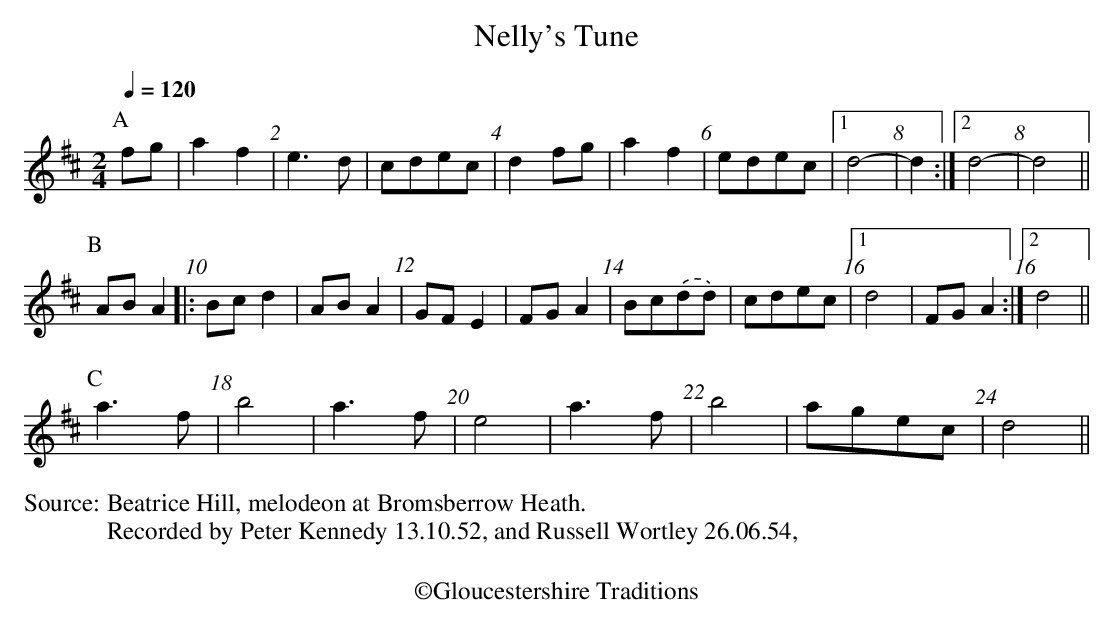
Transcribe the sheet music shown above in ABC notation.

X:1
T:Nelly's Tune
Q:1/4=120
M:2/4
L:1/8
K:Dmaj
[P:A]fg|a2f2|e3d|cdec|d2fg|\
a2f2|edec|1d4-|d2:|2d4-\
|d4||
[P:B]ABA2|:Bcd2|ABA2|GFE2|\
FGA2|Bc.(dd)|cdec|1d4|FGA2:|2d4||
[P:C]a3f|b4|a3f|e4|\
a3f|b4|agec|d4||
